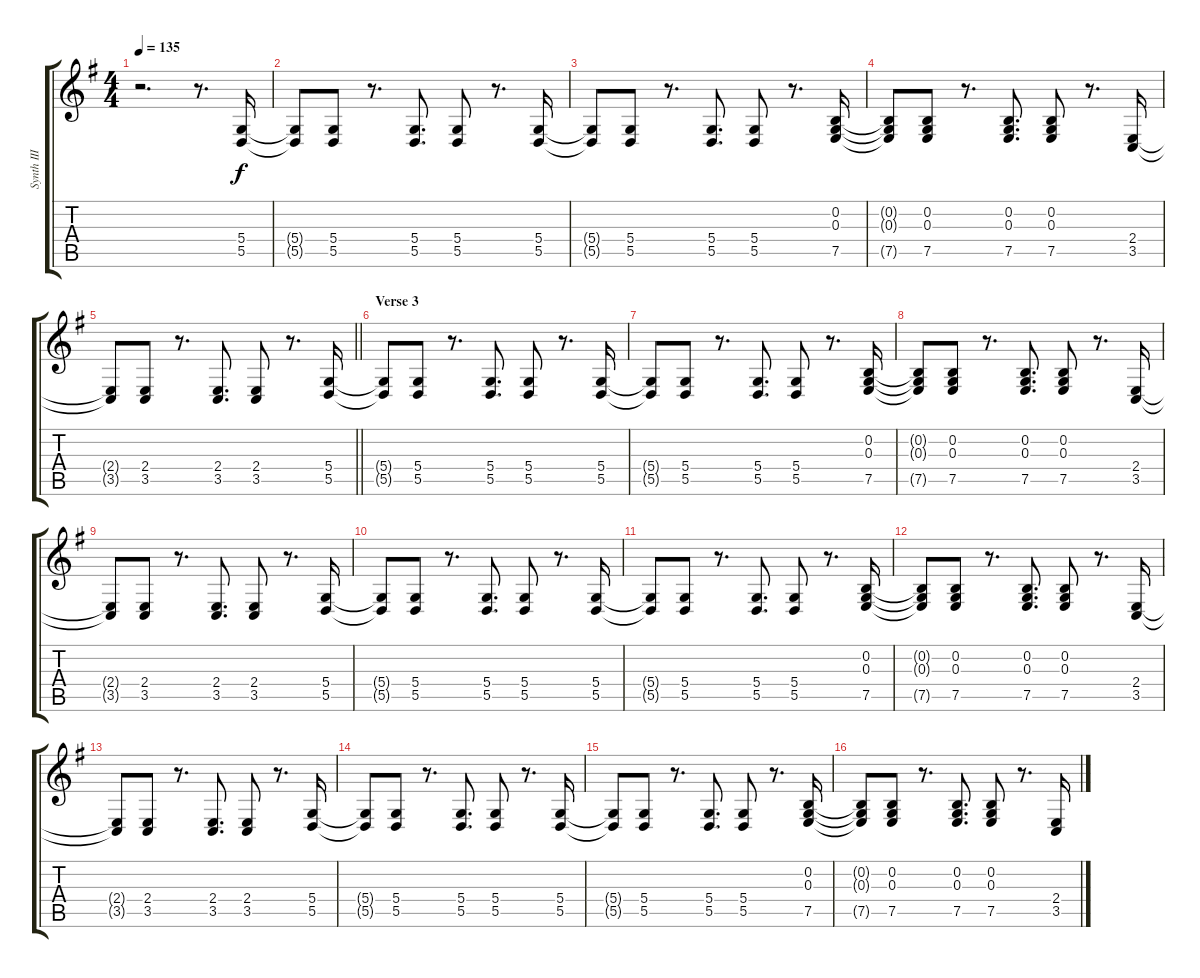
\track ("Synth III" "Synth III") {instrument stringensemble1}
\staff {score tabs}
\tuning (E4 B3 G3 D3 A2 E2) {hide}
\ts (4 4)
\tempo 135
\clef g2
\ks g
r.2{d dy f} r.8{d} (5.4 5.5).16 |
(5.4{t} 5.5{t}).8 (5.4 5.5).8 r.8{d} (5.4 5.5).8{d} (5.4 5.5).8 r.8{d} (5.4 5.5).16 |
(5.4{t} 5.5{t}).8 (5.4 5.5).8 r.8{d} (5.4 5.5).8{d} (5.4 5.5).8 r.8{d} (0.2 0.3 7.5).16 |
(0.2{t} 0.3{t} 7.5{t}).8 (0.2 0.3 7.5).8 r.8{d} (0.2 0.3 7.5).8{d} (0.2 0.3 7.5).8 r.8{d} (2.4 3.5).16 |
\barLineRight lightlight
(2.4{t} 3.5{t}).8 (2.4 3.5).8 r.8{d} (2.4 3.5).8{d} (2.4 3.5).8 r.8{d} (5.4 5.5).16 |
\section ("" "Verse 3")
(5.4{t} 5.5{t}).8 (5.4 5.5).8 r.8{d} (5.4 5.5).8{d} (5.4 5.5).8 r.8{d} (5.4 5.5).16 |
(5.4{t} 5.5{t}).8 (5.4 5.5).8 r.8{d} (5.4 5.5).8{d} (5.4 5.5).8 r.8{d} (0.2 0.3 7.5).16 |
(0.2{t} 0.3{t} 7.5{t}).8 (0.2 0.3 7.5).8 r.8{d} (0.2 0.3 7.5).8{d} (0.2 0.3 7.5).8 r.8{d} (2.4 3.5).16 |
(2.4{t} 3.5{t}).8 (2.4 3.5).8 r.8{d} (2.4 3.5).8{d} (2.4 3.5).8 r.8{d} (5.4 5.5).16 |
(5.4{t} 5.5{t}).8 (5.4 5.5).8 r.8{d} (5.4 5.5).8{d} (5.4 5.5).8 r.8{d} (5.4 5.5).16 |
(5.4{t} 5.5{t}).8 (5.4 5.5).8 r.8{d} (5.4 5.5).8{d} (5.4 5.5).8 r.8{d} (0.2 0.3 7.5).16 |
(0.2{t} 0.3{t} 7.5{t}).8 (0.2 0.3 7.5).8 r.8{d} (0.2 0.3 7.5).8{d} (0.2 0.3 7.5).8 r.8{d} (2.4 3.5).16 |
(2.4{t} 3.5{t}).8 (2.4 3.5).8 r.8{d} (2.4 3.5).8{d} (2.4 3.5).8 r.8{d} (5.4 5.5).16 |
(5.4{t} 5.5{t}).8 (5.4 5.5).8 r.8{d} (5.4 5.5).8{d} (5.4 5.5).8 r.8{d} (5.4 5.5).16 |
(5.4{t} 5.5{t}).8 (5.4 5.5).8 r.8{d} (5.4 5.5).8{d} (5.4 5.5).8 r.8{d} (0.2 0.3 7.5).16 |
(0.2{t} 0.3{t} 7.5{t}).8 (0.2 0.3 7.5).8 r.8{d} (0.2 0.3 7.5).8{d} (0.2 0.3 7.5).8 r.8{d} (2.4 3.5).16
